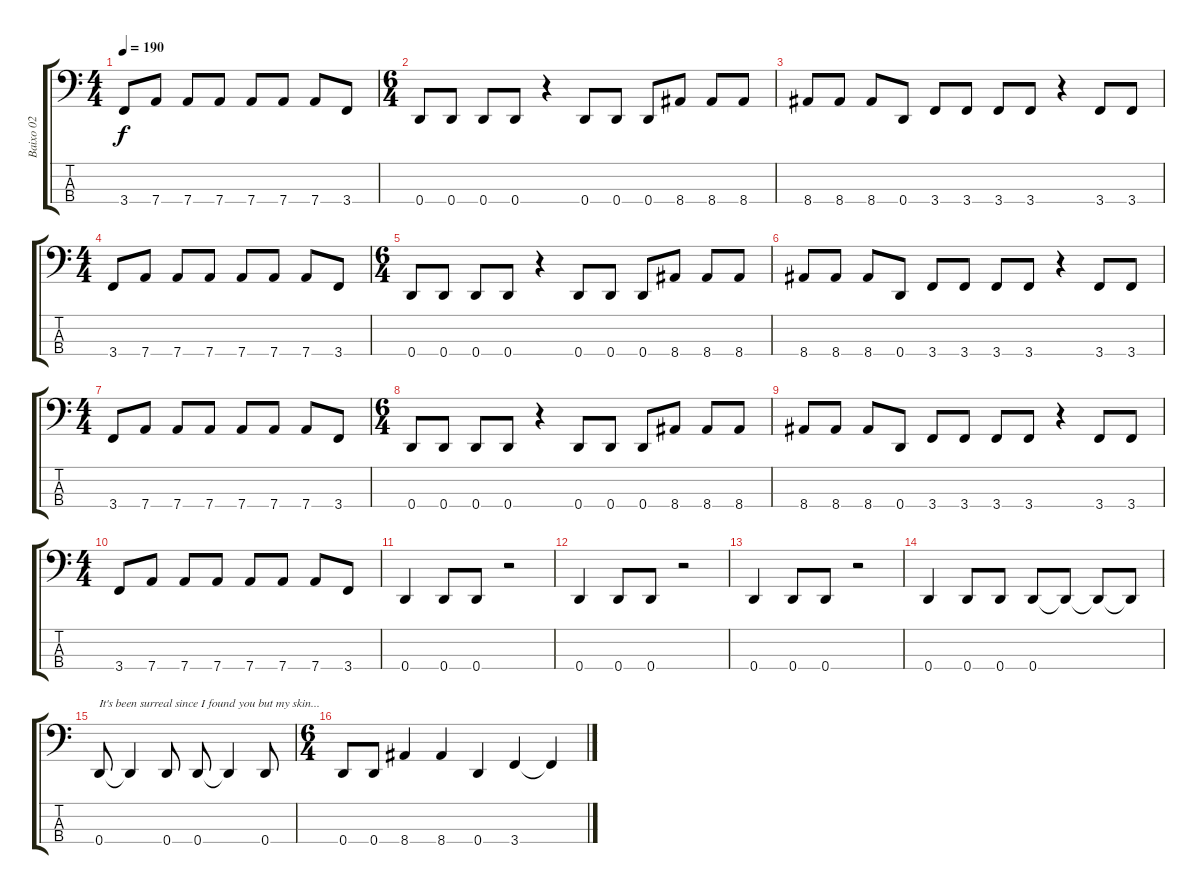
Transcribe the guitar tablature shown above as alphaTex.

\track ("Baixo 02" "Baixo 02") {instrument electricbasspick}
\staff {score tabs}
\tuning (G2 D2 A1 D1) {hide}
\ts (4 4)
\tempo 190
\clef f4
\ks c
3.4.8{dy f} 7.4.8 7.4.8 7.4.8 7.4.8 7.4.8 7.4.8 3.4.8 |
\ts (6 4)
0.4.8 0.4.8 0.4.8 0.4.8 r.4 0.4.8 0.4.8 0.4.8 8.4.8 8.4.8 8.4.8 |
8.4.8 8.4.8 8.4.8 0.4.8 3.4.8 3.4.8 3.4.8 3.4.8 r.4 3.4.8 3.4.8 |
\ts (4 4)
3.4.8 7.4.8 7.4.8 7.4.8 7.4.8 7.4.8 7.4.8 3.4.8 |
\ts (6 4)
0.4.8 0.4.8 0.4.8 0.4.8 r.4 0.4.8 0.4.8 0.4.8 8.4.8 8.4.8 8.4.8 |
8.4.8 8.4.8 8.4.8 0.4.8 3.4.8 3.4.8 3.4.8 3.4.8 r.4 3.4.8 3.4.8 |
\ts (4 4)
3.4.8 7.4.8 7.4.8 7.4.8 7.4.8 7.4.8 7.4.8 3.4.8 |
\ts (6 4)
0.4.8 0.4.8 0.4.8 0.4.8 r.4 0.4.8 0.4.8 0.4.8 8.4.8 8.4.8 8.4.8 |
8.4.8 8.4.8 8.4.8 0.4.8 3.4.8 3.4.8 3.4.8 3.4.8 r.4 3.4.8 3.4.8 |
\ts (4 4)
3.4.8 7.4.8 7.4.8 7.4.8 7.4.8 7.4.8 7.4.8 3.4.8 |
0.4.4 0.4.8 0.4.8 r.2 |
0.4.4 0.4.8 0.4.8 r.2 |
0.4.4 0.4.8 0.4.8 r.2 |
0.4.4 0.4.8 0.4.8 0.4.8 0.4{t}.8 0.4{t}.8 0.4{t}.8 |
0.4.8{txt "It's been surreal since I found you but my skin..."} 0.4{t}.4 0.4.8 0.4.8 0.4{t}.4 0.4.8 |
\ts (6 4)
0.4.8 0.4.8 8.4.4 8.4.4 0.4.4 3.4.4 3.4{t}.4
